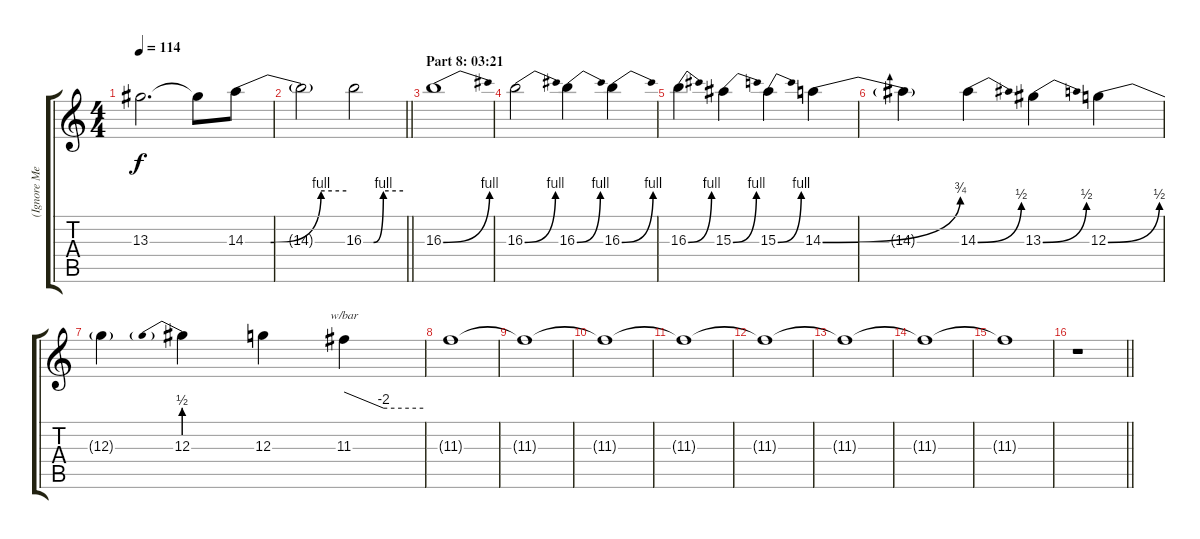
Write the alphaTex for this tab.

\track ("(Ignore Me)" "(Ignore Me") {instrument overdrivenguitar}
\staff {score tabs}
\tuning (E4 B3 G3 D3 A2 E2) {hide}
\ts (4 4)
\tempo 114
\clef g2
\ks c
13.3{t}.2{d dy f} 13.3{t}.8 14.3{be (custom 0 0 15 0 45 4 60 4)}.8 |
\barLineRight lightlight
14.3{t}.2 16.3{be (custom 0 0 15 0 30 4 60 4)}.2 |
\section ("" "Part 8: 03:21")
16.3{be (bend 0 0 60 4)}.1{volume 2} |
16.3{be (bend 0 0 60 4)}.2 16.3{be (bend 0 0 60 4)}.4 16.3{be (bend 0 0 60 4)}.4 |
16.3{be (bend 0 0 60 4)}.4 15.3{be (bend 0 0 60 4)}.4 15.3{be (bend 0 0 60 4)}.4 14.3{be (bend 0 0 60 3)}.4 |
14.3{t}.4 14.3{be (bend 0 0 60 2)}.4 13.3{be (bend 0 0 60 2)}.4 12.3{be (bend 0 0 60 2)}.4 |
12.3{t}.4 12.3{be (prebend 0 2 60 2)}.4 12.3.4 11.3.4{tbe (custom default 0 0 30 -8 60 -8)} |
11.3{t}.1 |
11.3{t}.1 |
11.3{t}.1 |
11.3{t}.1 |
11.3{t}.1 |
11.3{t}.1 |
11.3{t}.1 |
11.3{t}.1 |
\barLineRight lightlight
r.1
